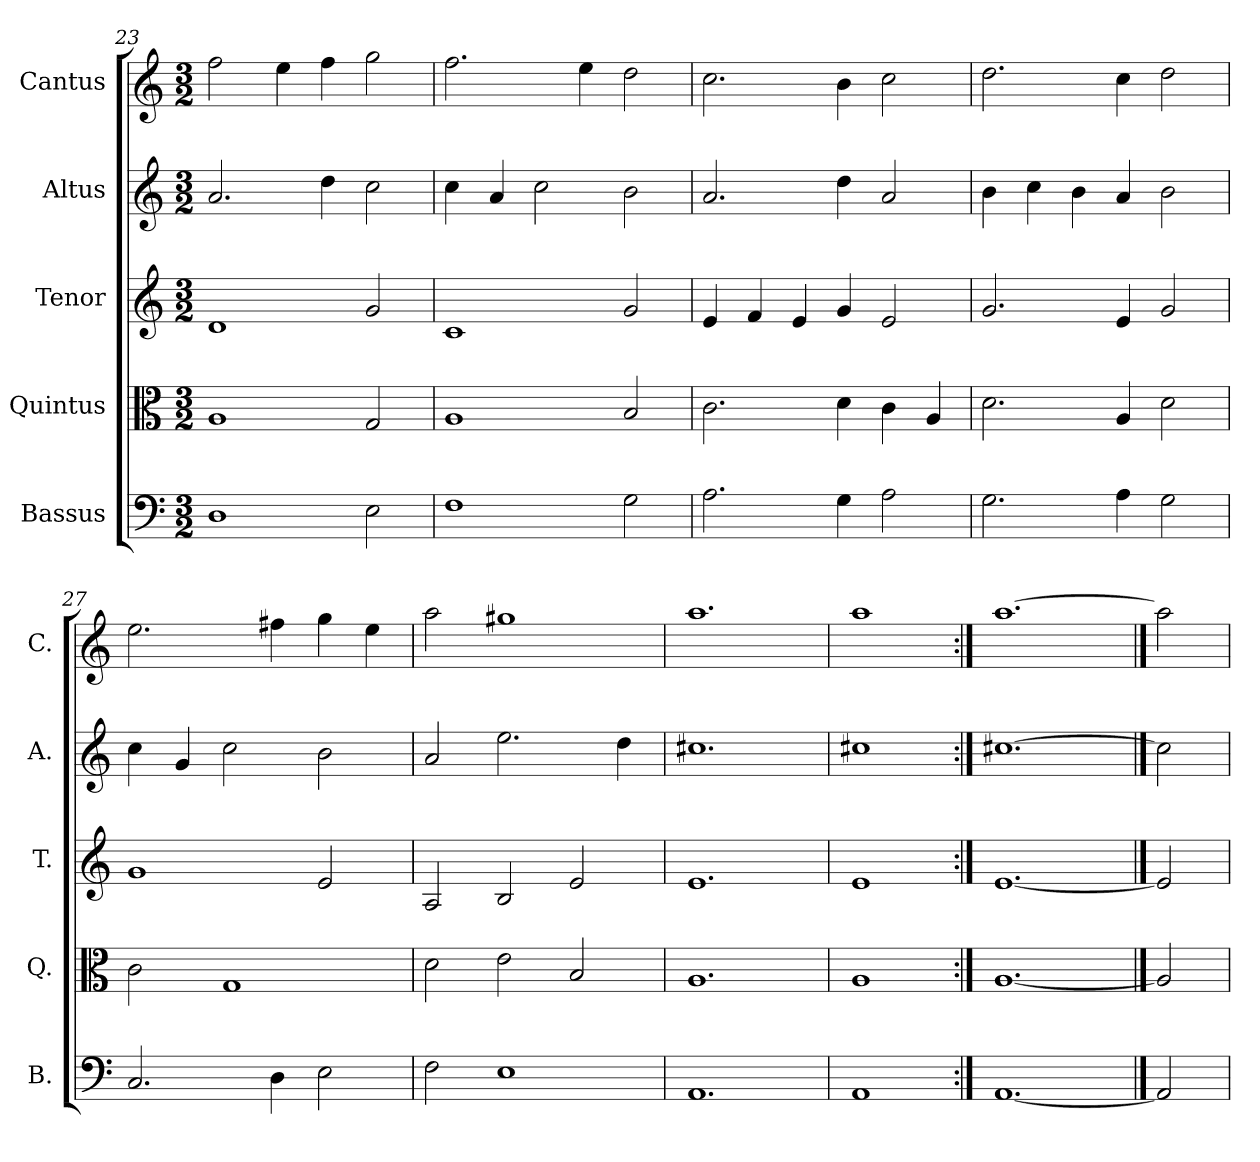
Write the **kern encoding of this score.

**kern	**kern	**kern	**kern	**kern
*part5	*part4	*part3	*part2	*part1
*staff5	*staff4	*staff3	*staff2	*staff1
*I"Bassus	*I"Quintus	*I"Tenor	*I"Altus	*I"Cantus
*I'B.	*I'Q.	*I'T.	*I'A.	*I'C.
*clefF4	*clefC3	*clefG2	*clefG2	*clefG2
*k[]	*k[]	*k[]	*k[]	*k[]
*C:	*C:	*C:	*C:	*C:
*M3/2	*M3/2	*M3/2	*M3/2	*M3/2
=23	=23	=23	=23	=23
1D\	1A/	1d/	2.a/	2ff\
.	.	.	.	4ee\
.	.	.	4dd\	4ff\
2E\	2G/	2g/	2cc\	2gg\
=24	=24	=24	=24	=24
1F\	1A/	1c/	4cc\	2.ff\
.	.	.	4a/	.
.	.	.	2cc\	.
.	.	.	.	4ee\
2G\	2B/	2g/	2b\	2dd\
=25	=25	=25	=25	=25
2.A\	2.c\	4e/	2.a/	2.cc\
.	.	4f/	.	.
.	.	4e/	.	.
4G\	4d\	4g/	4dd\	4b\
2A\	4c\	2e/	2a/	2cc\
.	4A/	.	.	.
=26	=26	=26	=26	=26
2.G\	2.d\	2.g/	4b\	2.dd\
.	.	.	4cc\	.
.	.	.	4b\	.
4A\	4A/	4e/	4a/	4cc\
2G\	2d\	2g/	2b\	2dd\
=27	=27	=27	=27	=27
2.C/	2c\	1g/	4cc\	2.ee\
.	.	.	4g/	.
.	1G/	.	2cc\	.
4D\	.	.	.	4ff#X\
2E\	.	2e/	2b\	4gg\
.	.	.	.	4ee\
=28	=28	=28	=28	=28
2F\	2d\	2A/	2a/	2aa\
1E\	2e\	2B/	2.ee\	1gg#X\
.	2B/	2e/	.	.
.	.	.	4dd\	.
=29	=29	=29	=29	=29
1.AA/	1.A/	1.e/	1.cc#X\	1.aa\
=30	=30	=30	=30	=30
1AA/	1A/	1e/	1cc#X\	1aa\
=31:|!	=31:|!	=31:|!	=31:|!	=31:|!
[1.AA/	[1.A/	[1.e/	[1.cc#X\	[1.aa\
==32	==32	==32	==32	==32
2AA/]	2A/]	2e/]	2cc#\]	2aa\]
=	=	=	=	=
*-	*-	*-	*-	*-
